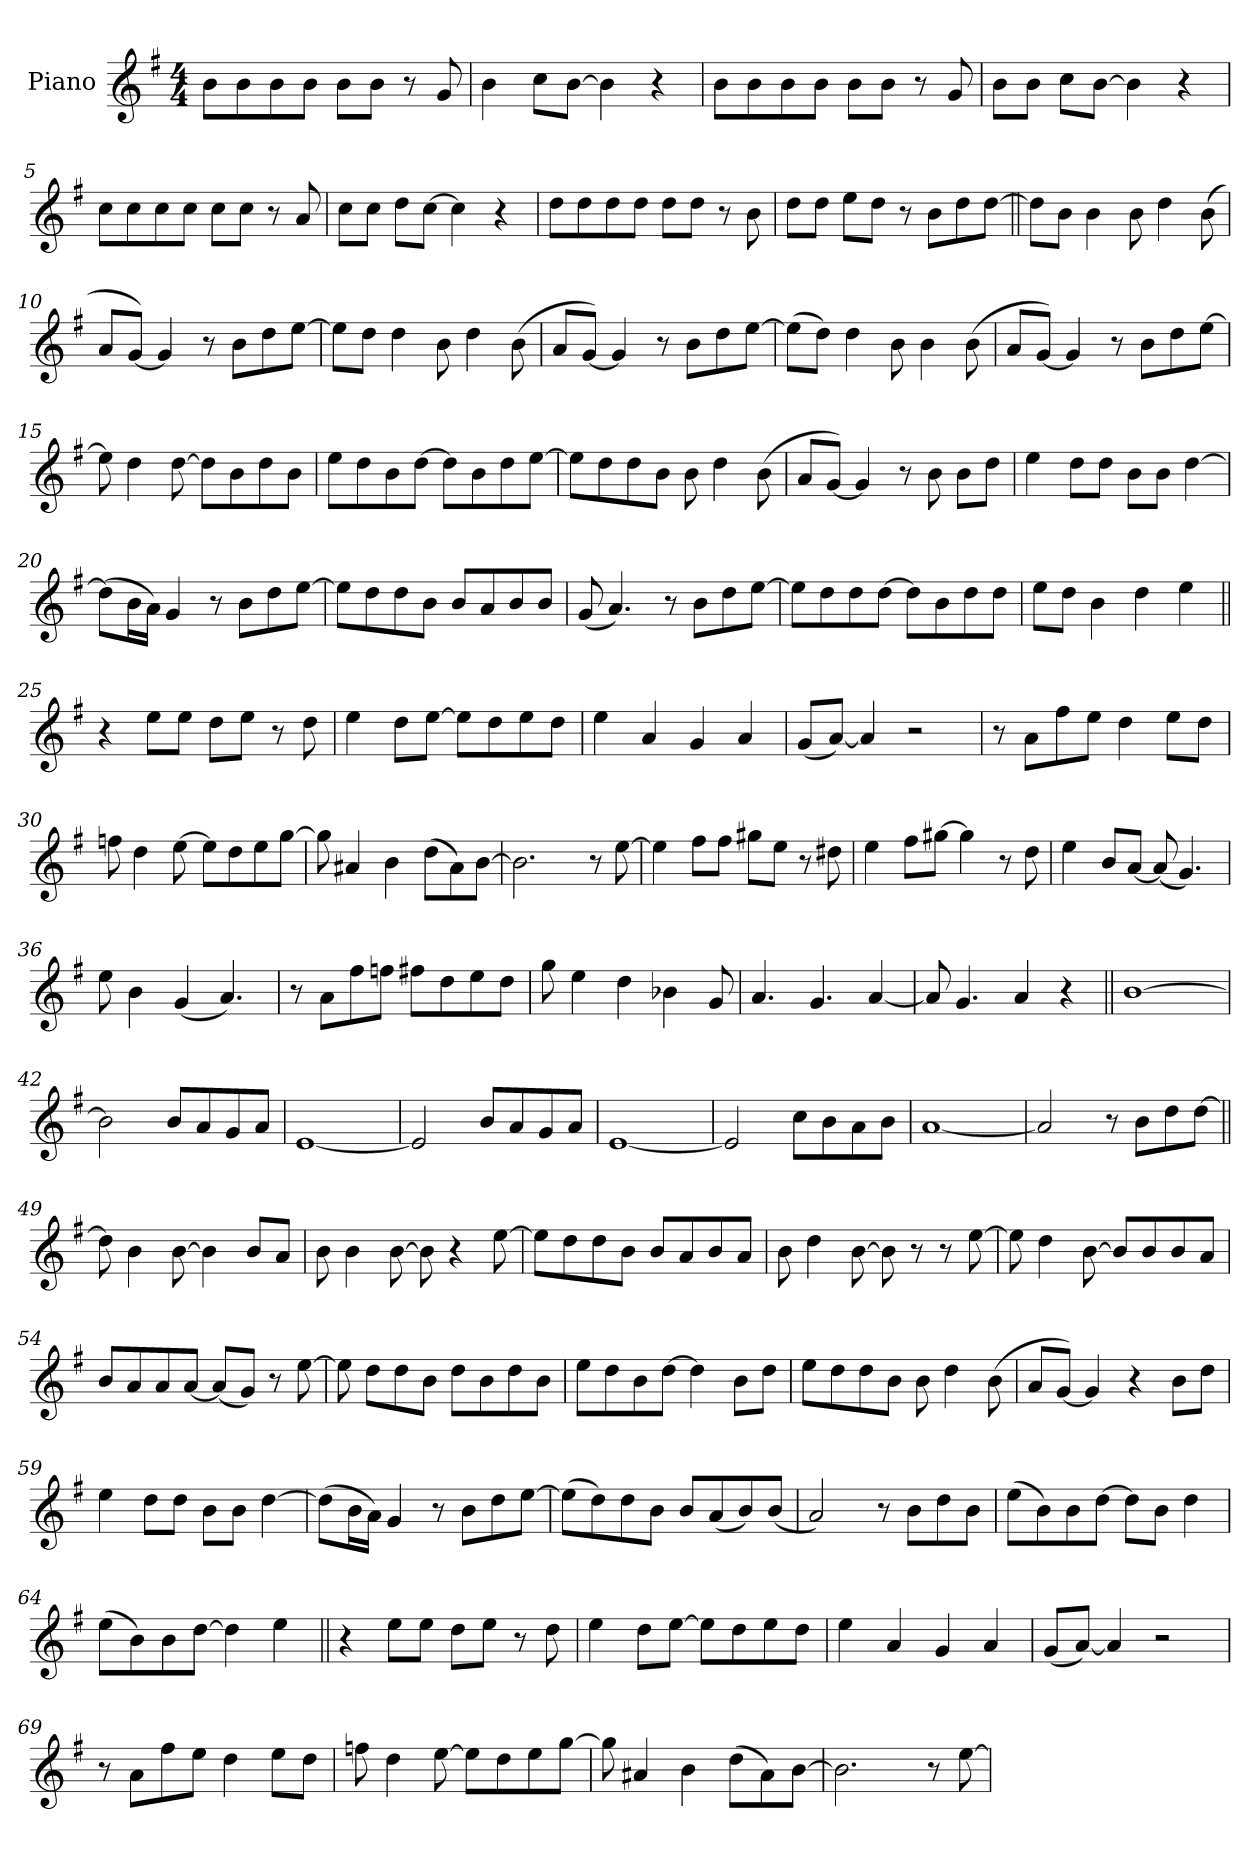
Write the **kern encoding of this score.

**kern
*part1
*staff1
*I"Piano
*I'Pno.
*clefG2
*k[f#]
*M4/4
=1
8b!L
8b!
8b!
8b!J
8b!L
8b!J
8r
8g!
=2
4b!
8cc!L
[8b!J
4b!]
4r
=3
8b!L
8b!
8b!
8b!J
8b!L
8b!J
8r
8g!
=4
8b!L
8b!J
8cc!L
[8b!J
4b!]
4r
=5
8cc!L
8cc!
8cc!
8cc!J
8cc!L
8cc!J
8r
8a!
=6
8cc!L
8cc!J
8dd!L
[8cc!J
4cc!]
4r
=7
8dd!L
8dd!
8dd!
8dd!J
8dd!L
8dd!J
8r
8b!
=8
8dd!L
8dd!J
8ee!L
8dd!J
8r
8bL
8dd
[8ddJ
=9||
8ddL]
8bJ
4b
8b
4dd
(>8b
=10
8aL
[8gJ)
4g]
8r
8bL
8dd
[8eeJ
=11
8eeL]
8ddJ
4dd
8b
4dd
(>8b
=12
8aL
[8gJ)
4g]
8r
8bL
8dd
[8eeJ
=13
(>8eeL]
8ddJ)
4dd
8b
4b
(>8b
=14
8aL
[8gJ)
4g]
8r
8bL
8dd
[8eeJ
=15
8ee]
4dd
[8dd
8ddL]
8b
8dd
8bJ
=16
8eeL
8dd
8b
[8ddJ
8ddL]
8b
8dd
[8eeJ
=17
8eeL]
8dd
8dd
8bJ
8b
4dd
(>8b
=18
8aL
[8gJ)
4g]
8r
8b
8bL
8ddJ
=19
4ee
8ddL
8ddJ
8bL
8bJ
[4dd
=20
(>8ddL]
16bL
16aJJ)
4g
8r
8bL
8dd
[8eeJ
=21
8eeL]
8dd
8dd
8bJ
8bL
8a
8b
8bJ
=22
(<8g
4.a)
8r
8bL
8dd
[8eeJ
=23
8eeL]
8dd
8dd
[8ddJ
8ddL]
8b
8dd
8ddJ
=24
8eeL
8ddJ
4b
4dd
4ee
=25||
4r
8eeL
8eeJ
8ddL
8eeJ
8r
8dd
=26
4ee
8ddL
[8eeJ
8eeL]
8dd
8ee
8ddJ
=27
4ee
4a
4g
4a
=28
(<8gL
[8aJ)
4a]
2r
=29
8r
8aL
8ff#
8eeJ
4dd
8eeL
8ddJ
=30
8ffn
4dd
[8ee
8eeL]
8dd
8ee
[8ggJ
=31
8gg]
4a#X
4b
(>8ddL
8a#)
[8bJ
=32
2.b]
8r
[8ee
=33
4ee]
8ff#L
8ff#J
8gg#XL
8eeJ
8r
8dd#X
=34
4ee
8ff#L
[8gg#XJ
4gg#]
8r
8dd
=35
4ee
8bL
[8aJ
(<8a]
4.g)
=36
8ee
4b
(<4g
4.a)
=37
8r
8aL
8ff#
8ffnJ
8ff#XL
8dd
8ee
8ddJ
=38
8gg
4ee
4dd
4b-X
8g
=39
4.a
4.g
[4a
=40
8a]
4.g
4a
4r
=41||
[1b
=42
2b]
8bL
8a
8g
8aJ
=43
[1e
=44
2e]
8bL
8a
8g
8aJ
=45
[1e
=46
2e]
8ccL
8b
8a
8bJ
=47
[1a
=48
2a]
8r
8bL
8dd
[8ddJ
=49||
8dd]
4b
[8b
4b]
8bL
8aJ
=50
8b
4b
[8b
8b]
4r
[8ee
=51
8eeL]
8dd
8dd
8bJ
8bL
8a
8b
8aJ
=52
8b
4dd
[8b
8b]
8r
8r
[8ee
=53
8ee]
4dd
[8b
8bL]
8b
8b
8aJ
=54
8bL
8a
8a
[8aJ
(<8aL]
8gJ)
8r
[8ee
=55
8ee]
8ddL
8dd
8bJ
8ddL
8b
8dd
8bJ
=56
8eeL
8dd
8b
[8ddJ
4dd]
8bL
8ddJ
=57
8eeL
8dd
8dd
8bJ
8b
4dd
(>8b
=58
8aL
[8gJ)
4g]
4r
8bL
8ddJ
=59
4ee
8ddL
8ddJ
8bL
8bJ
[4dd
=60
(>8ddL]
16bL
16aJJ)
4g
8r
8bL
8dd
[8eeJ
=61
(>8eeL]
8dd)
8dd
8bJ
8bL
(<8a
8b)
(<8bJ
=62
2a)
8r
8bL
8dd
8bJ
=63
(>8eeL
8b)
8b
[8ddJ
8ddL]
8bJ
4dd
=64
(>8eeL
8b)
8b
[8ddJ
4dd]
4ee
=65||
4r
8eeL
8eeJ
8ddL
8eeJ
8r
8dd
=66
4ee
8ddL
[8eeJ
8eeL]
8dd
8ee
8ddJ
=67
4ee
4a
4g
4a
=68
(<8gL
[8aJ)
4a]
2r
=69
8r
8aL
8ff#
8eeJ
4dd
8eeL
8ddJ
=70
8ffn
4dd
[8ee
8eeL]
8dd
8ee
[8ggJ
=71
8gg]
4a#X
4b
(>8ddL
8a#)
[8bJ
=72
2.b]
8r
[8ee
=
*-
